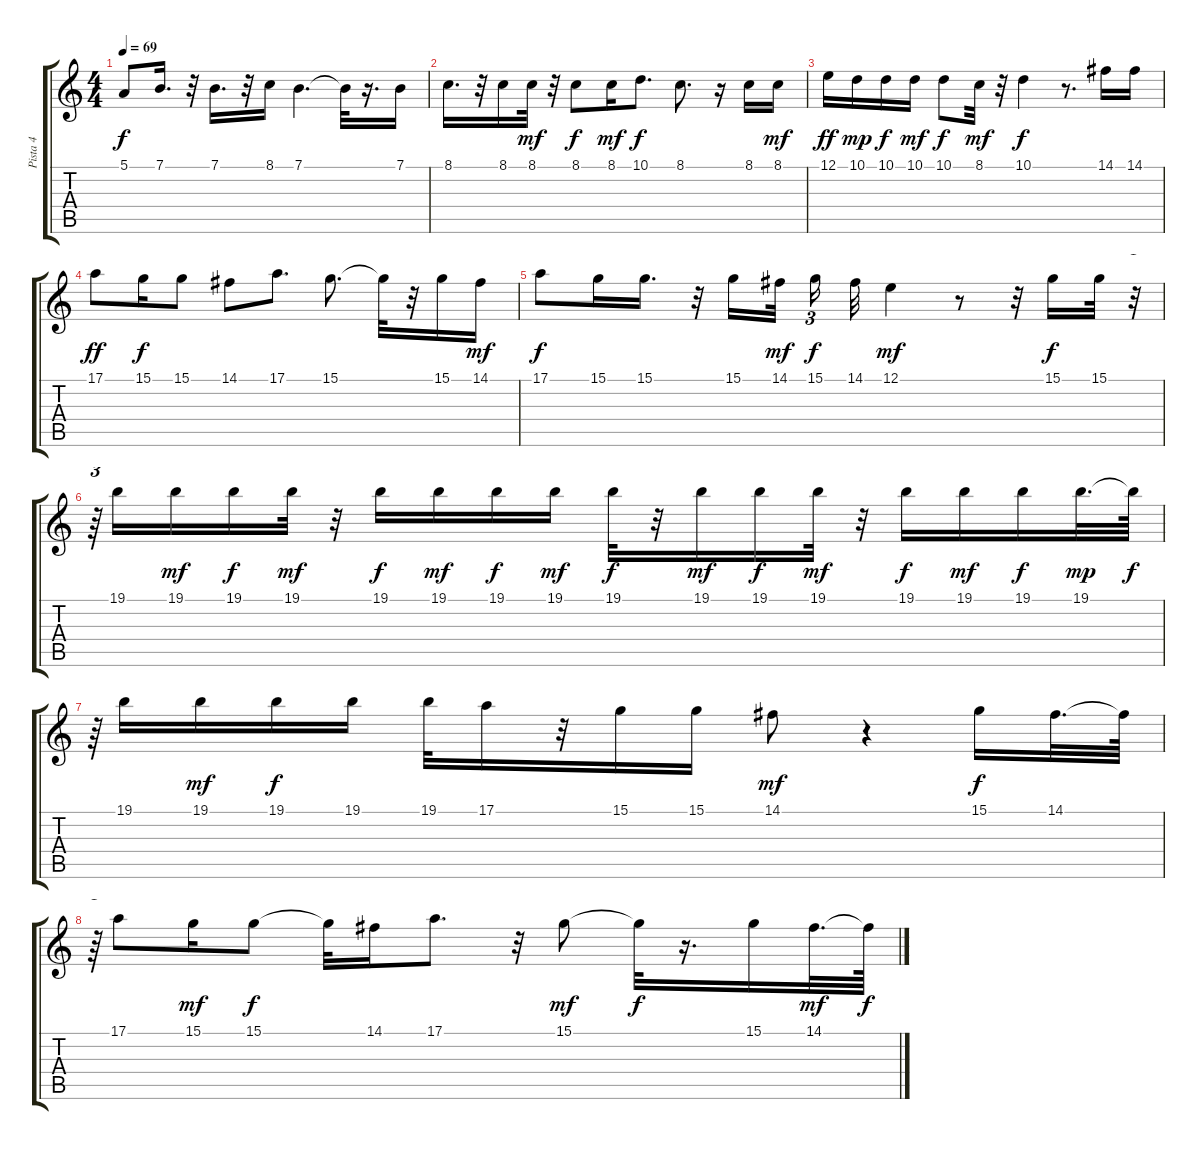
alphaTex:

\track ("Pista 4" "Pista 4") {instrument flute}
\staff {score tabs}
\tuning (E4 B3 G3 D3 A2 E2) {hide}
\ts (4 4)
\tempo 69
\clef g2
\ks c
5.1.8{dy f} 7.1.16{d} r.32 7.1.16{d} r.32 8.1.16 7.1.4{d} 7.1{t}.32 r.16{d} 7.1.16 |
8.1.16{d} r.32 8.1.16 8.1.32{dy mf} r.32 8.1.8{dy f} 8.1.16{dy mf} 10.1.8{d dy f} 8.1.8{d} r.16 8.1.16 8.1.16{dy mf} |
12.1.16{dy ff} 10.1.16{dy mp} 10.1.16{dy f} 10.1.16{dy mf} 10.1.8{dy f} 8.1.32{dy mf} r.32 10.1.4{dy f} r.8{d} 14.1.16 14.1.16 |
17.1.8{dy ff} 15.1.16{dy f} 15.1.8 14.1.8 17.1.8{d} 15.1.8{d} 15.1{t}.32 r.32 15.1.16 14.1.16{dy mf} |
17.1.8{dy f} 15.1.16 15.1.16{d} r.32 15.1.16 14.1.32{dy mf} 15.1.16{tu (3 2) dy f} 14.1.32 12.1.4{dy mf} r.8 r.32 15.1.16{dy f} 15.1.32 r.32{tu (3 2)} |
r.64{tu (3 2)} 19.1.16 19.1.16{dy mf} 19.1.16{dy f} 19.1.32{dy mf} r.32 19.1.16{dy f} 19.1.16{dy mf} 19.1.16{dy f} 19.1.16{dy mf} 19.1.32{dy f} r.32 19.1.16{dy mf} 19.1.16{dy f} 19.1.32{dy mf} r.32 19.1.16{dy f} 19.1.16{dy mf} 19.1.16{dy f} 19.1.32{d dy mp} 19.1{t}.64{dy f} |
r.64{tu (3 2)} 19.1.16 19.1.16{dy mf} 19.1.16{dy f} 19.1.16 19.1.32 17.1.16 r.32 15.1.16 15.1.16 14.1.8{dy mf} r.4 15.1.16{dy f} 14.1.32{d} 14.1{t}.64 |
r.64{tu (3 2)} 17.1.8 15.1.16{dy mf} 15.1.8{dy f} 15.1{t}.32 14.1.16 17.1.8{d} r.32 15.1.8{dy mf} 15.1{t}.32{dy f} r.16{d} 15.1.16 14.1.32{d dy mf} 14.1{t}.64{dy f}
